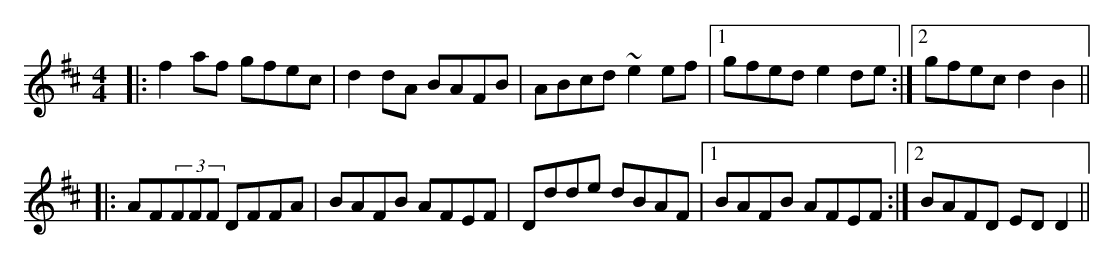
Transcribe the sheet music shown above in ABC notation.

X:1
M:4/4
K:D
|:f2af gfec|d2dA BAFB|ABcd ~e2ef|1 gfed e2de:|2 gfec d2B2||
|:AF(3FFF DFFA|BAFB AFEF|Ddde dBAF|1 BAFB AFEF:|2 BAFD EDD2||
